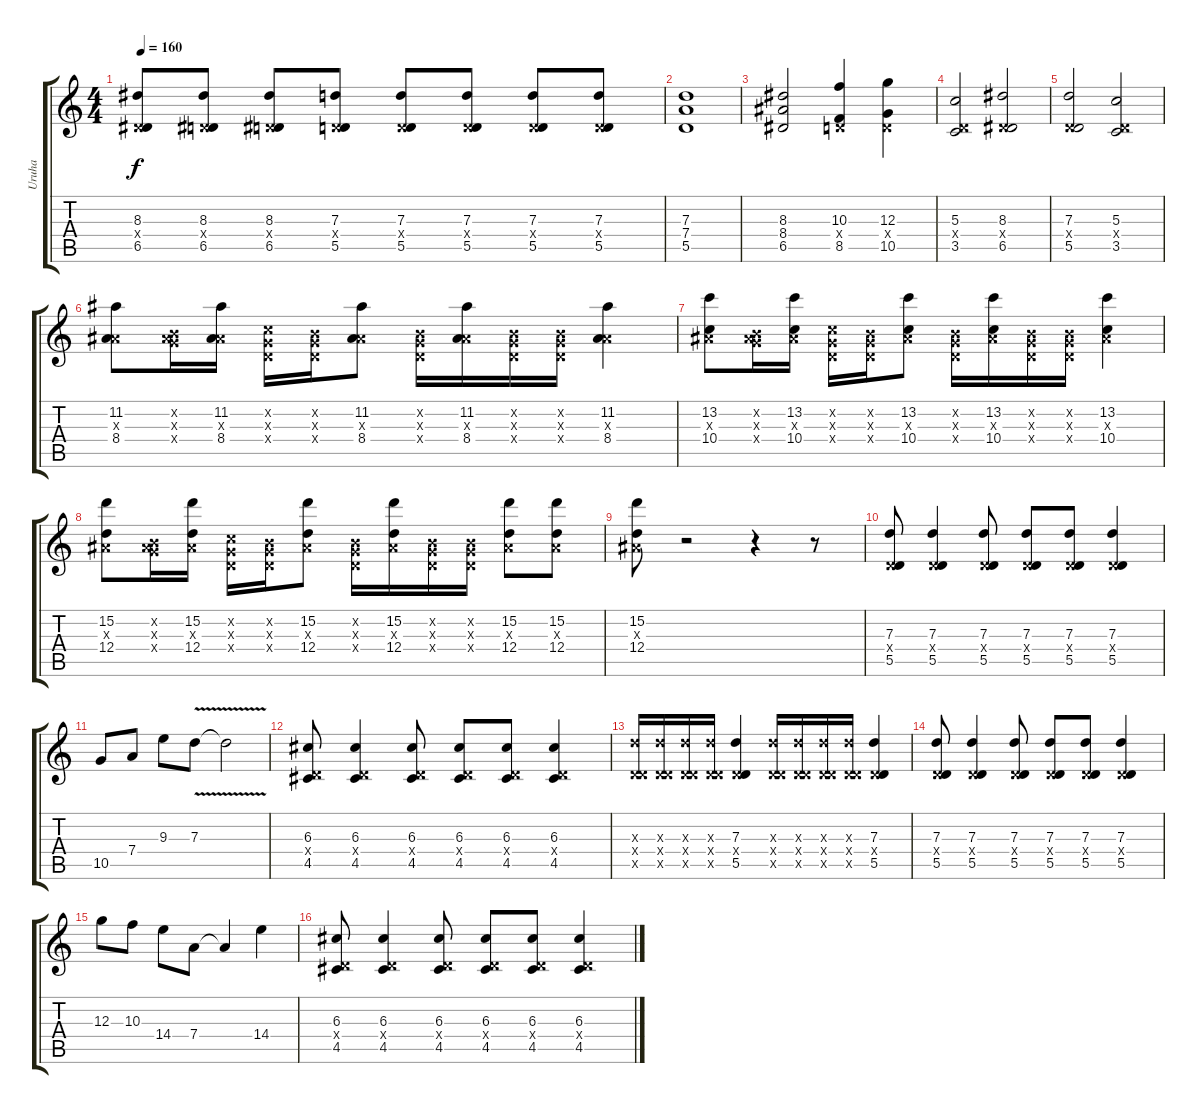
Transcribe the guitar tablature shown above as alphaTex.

\track ("Uruha" "Uruha") {instrument distortionguitar}
\staff {score tabs}
\tuning (E4 B3 G3 D3 A2 E2) {hide}
\ts (4 4)
\tempo 160
\clef g2
\ks c
(8.3 0.4{x} 6.5).8{dy f} (8.3 0.4{x} 6.5).8 (8.3 0.4{x} 6.5).8 (7.3 0.4{x} 5.5).8 (7.3 0.4{x} 5.5).8 (7.3 0.4{x} 5.5).8 (7.3 0.4{x} 5.5).8 (7.3 0.4{x} 5.5).8 |
(7.3 7.4 5.5).1 |
(8.3 8.4 6.5).2 (10.3 0.4{x} 8.5).4 (12.3 0.4{x} 10.5).4 |
(5.3 0.4{x} 3.5).2 (8.3 0.4{x} 6.5).2 |
(7.3 0.4{x} 5.5).2 (5.3 0.4{x} 3.5).2 |
(11.2 3.3{x} 8.4).8 (0.2{x} 0.3{x} 8.4{x}).16 (11.2 3.3{x} 8.4).16 (1.2{x} 0.3{x} 0.4{x}).16 (0.2{x} 0.3{x} 0.4{x}).16 (11.2 3.3{x} 8.4).8 (0.2{x} 0.3{x} 0.4{x}).16 (11.2 3.3{x} 8.4).16 (0.2{x} 0.3{x} 0.4{x}).16 (0.2{x} 0.3{x} 0.4{x}).16 (11.2 3.3{x} 8.4).4 |
(13.2 3.3{x} 10.4).8 (0.2{x} 0.3{x} 8.4{x}).16 (13.2 3.3{x} 10.4).16 (1.2{x} 0.3{x} 0.4{x}).16 (0.2{x} 0.3{x} 0.4{x}).16 (13.2 3.3{x} 10.4).8 (0.2{x} 0.3{x} 0.4{x}).16 (13.2 3.3{x} 10.4).16 (0.2{x} 0.3{x} 0.4{x}).16 (0.2{x} 0.3{x} 0.4{x}).16 (13.2 3.3{x} 10.4).4 |
(15.2 3.3{x} 12.4).8 (0.2{x} 0.3{x} 8.4{x}).16 (15.2 3.3{x} 12.4).16 (1.2{x} 0.3{x} 0.4{x}).16 (0.2{x} 0.3{x} 0.4{x}).16 (15.2 3.3{x} 12.4).8 (0.2{x} 0.3{x} 0.4{x}).16 (15.2 3.3{x} 12.4).16 (0.2{x} 0.3{x} 0.4{x}).16 (0.2{x} 0.3{x} 0.4{x}).16 (15.2 3.3{x} 12.4).8 (15.2 3.3{x} 12.4).8 |
(15.2 3.3{x} 12.4).8 r.2 r.4 r.8 |
(7.3 0.4{x} 5.5).8 (7.3 0.4{x} 5.5).4 (7.3 0.4{x} 5.5).8 (7.3 0.4{x} 5.5).8 (7.3 0.4{x} 5.5).8 (7.3 0.4{x} 5.5).4 |
10.5.8 7.4.8 9.3.8 7.3{v}.8 7.3{t}.2 |
(6.3 0.4{x} 4.5).8 (6.3 0.4{x} 4.5).4 (6.3 0.4{x} 4.5).8 (6.3 0.4{x} 4.5).8 (6.3 0.4{x} 4.5).8 (6.3 0.4{x} 4.5).4 |
(7.3{x} 0.4{x} 5.5{x}).16 (7.3{x} 0.4{x} 5.5{x}).16 (7.3{x} 0.4{x} 5.5{x}).16 (7.3{x} 0.4{x} 5.5{x}).16 (7.3 0.4{x} 5.5).4 (7.3{x} 0.4{x} 5.5{x}).16 (7.3{x} 0.4{x} 5.5{x}).16 (7.3{x} 0.4{x} 5.5{x}).16 (7.3{x} 0.4{x} 5.5{x}).16 (7.3 0.4{x} 5.5).4 |
(7.3 0.4{x} 5.5).8 (7.3 0.4{x} 5.5).4 (7.3 0.4{x} 5.5).8 (7.3 0.4{x} 5.5).8 (7.3 0.4{x} 5.5).8 (7.3 0.4{x} 5.5).4 |
12.3.8 10.3.8 14.4.8 7.4.8 7.4{t}.4 14.4.4 |
(6.3 0.4{x} 4.5).8 (6.3 0.4{x} 4.5).4 (6.3 0.4{x} 4.5).8 (6.3 0.4{x} 4.5).8 (6.3 0.4{x} 4.5).8 (6.3 0.4{x} 4.5).4
